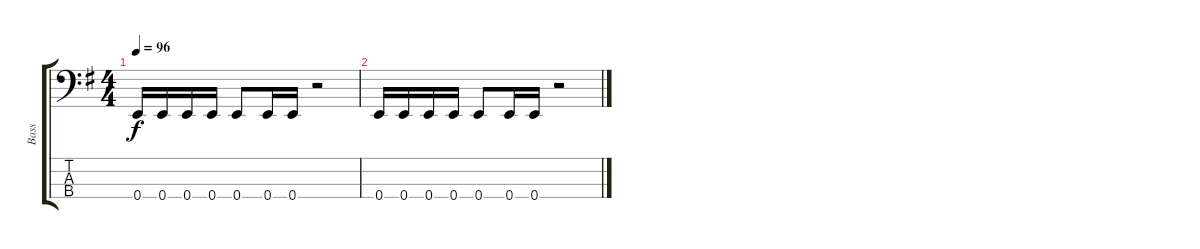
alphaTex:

\track ("Bass" "Bass") {instrument electricbassfinger}
\staff {score tabs}
\tuning (G2 D2 A1 E1) {hide}
\ts (4 4)
\tempo 96
\clef f4
\ks g
0.4.16{dy f} 0.4.16 0.4.16 0.4.16 0.4.8 0.4.16 0.4.16 r.2 |
0.4.16 0.4.16 0.4.16 0.4.16 0.4.8 0.4.16 0.4.16 r.2
